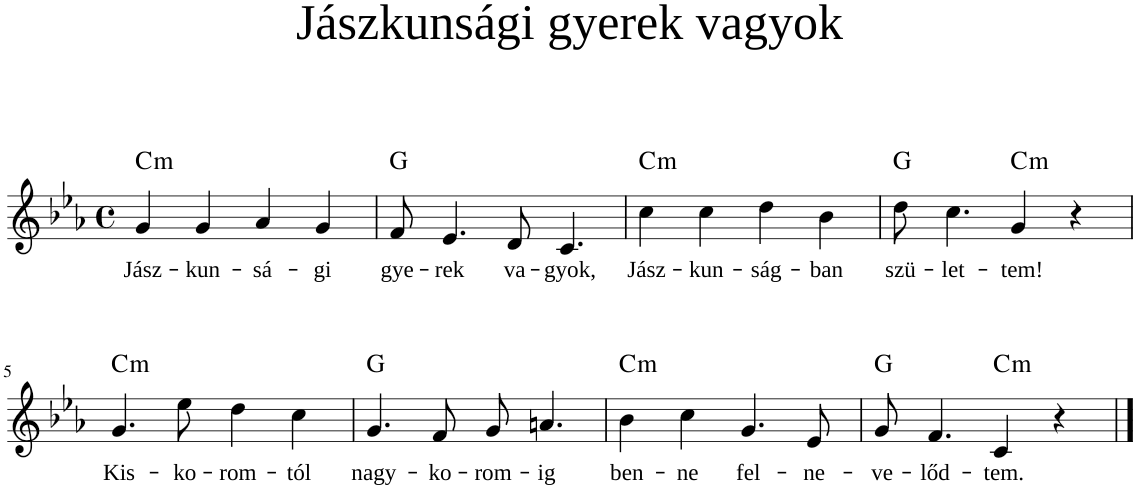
**kern	**text	**harte
*part1	*part1	*part1
*staff1	*staff1	*
*I"Piano	*	*
*I'Pno	*	*
*clefG2	*	*
*k[b-e-a-]	*	*
*M4/4	*	*
*met(c)	*	*
=1	=1	=1
!	!LO:LY:b	!LO:H:kt=m
4g/	Jász-	C:min
!	!LO:LY:b	!
4g/	-kun-	.
!	!LO:LY:b	!
4a-/	-sá-	.
!	!LO:LY:b	!
4g/	-gi	.
=2	=2	=2
!	!LO:LY:b	!
8f/	gye-	G:maj
!	!LO:LY:b	!
4.e-/	-rek	.
!	!LO:LY:b	!
8d/	va-	.
!	!LO:LY:b	!
4.c/	-gyok,	.
=3	=3	=3
!	!LO:LY:b	!LO:H:kt=m
4cc\	Jász-	C:min
!	!LO:LY:b	!
4cc\	-kun-	.
!	!LO:LY:b	!
4dd\	-ság-	.
!	!LO:LY:b	!
4b-\	-ban	.
=4	=4	=4
!	!LO:LY:b	!
8dd\	szü-	G:maj
!	!LO:LY:b	!
4.cc\	-let-	.
!	!LO:LY:b	!LO:H:kt=m
4g/	-tem!	C:min
4r	.	.
!!LO:LB:g=z
=5	=5	=5
!	!LO:LY:b	!LO:H:kt=m
4.g/	Kis-	C:min
!	!LO:LY:b	!
8ee-\	-ko-	.
!	!LO:LY:b	!
4dd\	-rom-	.
!	!LO:LY:b	!
4cc\	-tól	.
=6	=6	=6
!	!LO:LY:b	!
4.g/	nagy-	G:maj
!	!LO:LY:b	!
8f/	-ko-	.
!	!LO:LY:b	!
8g/	-rom-	.
!	!LO:LY:b	!
4.an/	-ig	.
=7	=7	=7
!	!LO:LY:b	!LO:H:kt=m
4b-\	ben-	C:min
!	!LO:LY:b	!
4cc\	-ne	.
!	!LO:LY:b	!
4.g/	fel-	.
!	!LO:LY:b	!
8e-/	-ne-	.
=8	=8	=8
!	!LO:LY:b	!
8g/	-ve-	G:maj
!	!LO:LY:b	!
4.f/	-lőd-	.
!	!LO:LY:b	!LO:H:kt=m
4c/	-tem.	C:min
4r	.	.
==	==	==
*-	*-	*-
